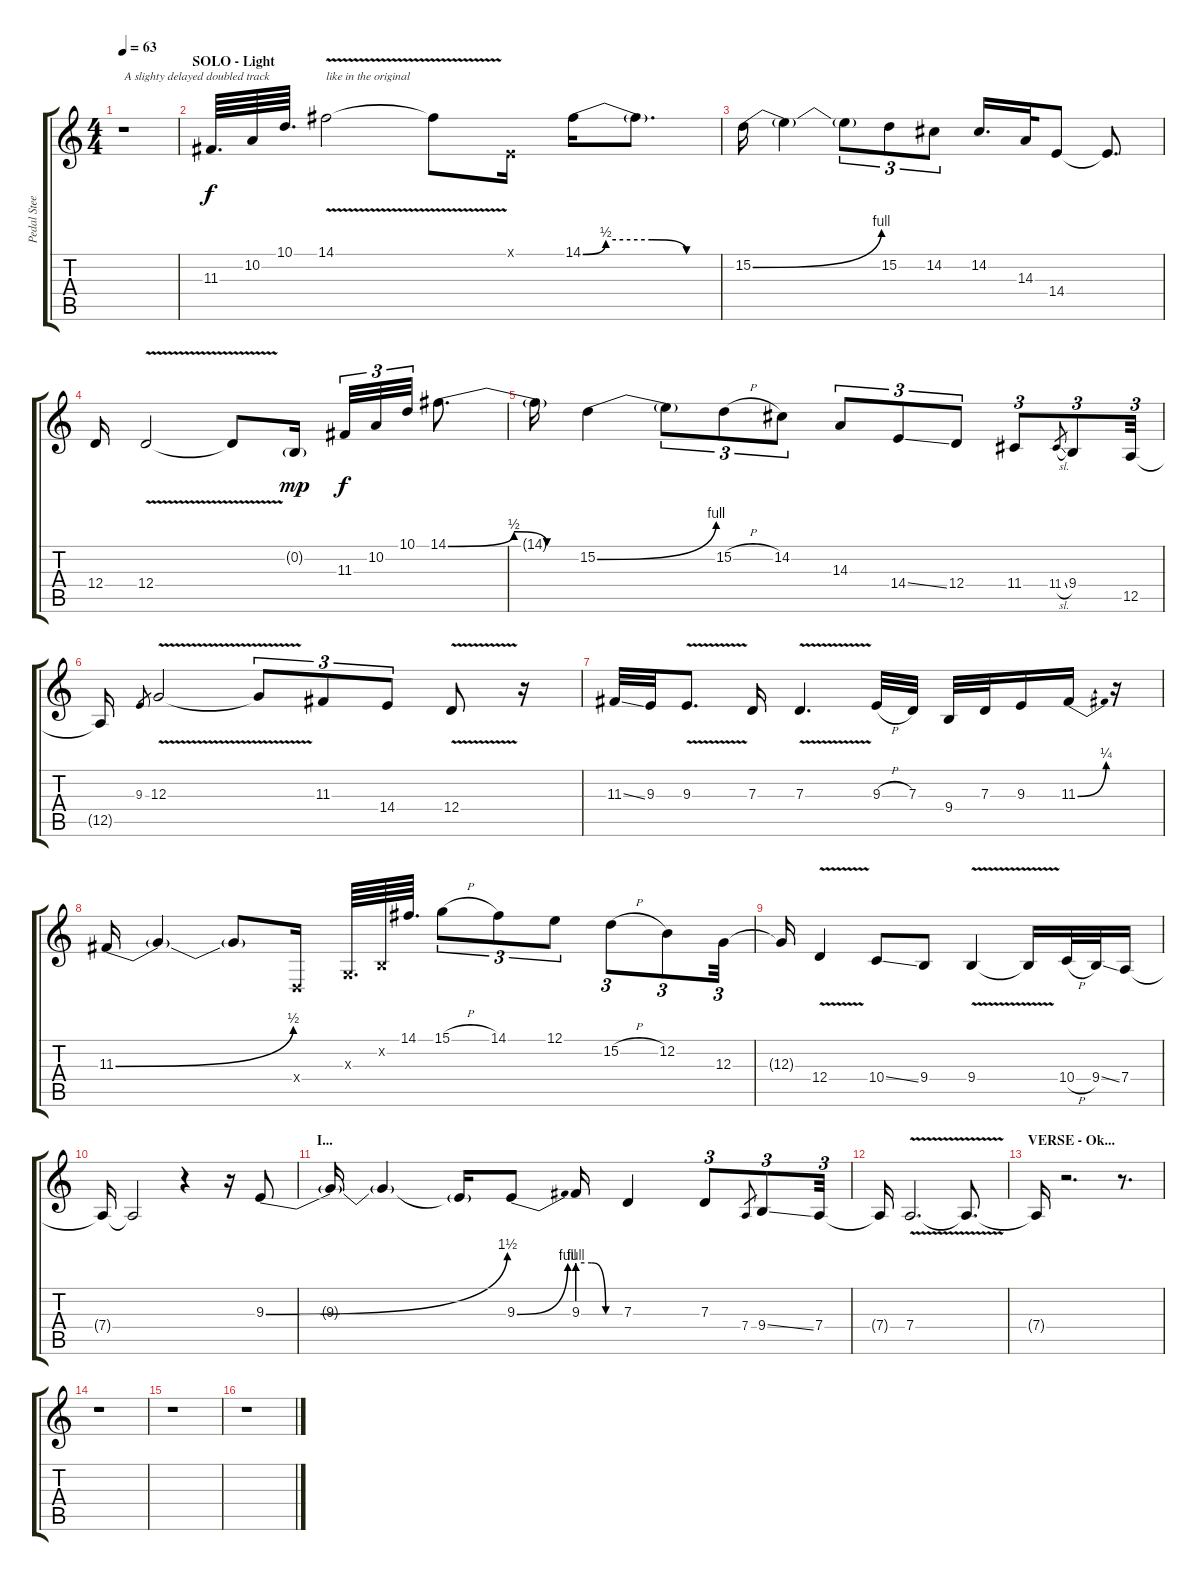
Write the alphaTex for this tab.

\track ("Pedal Steel / Solo double" "Pedal Stee") {instrument pad5bowed}
\staff {score tabs}
\tuning (E4 B3 G3 D3 A2 E2) {hide}
\ts (4 4)
\tempo 63
\clef g2
\ks c
r.1{txt "A slighty delayed doubled track" dy f} |
\section ("" "SOLO - Light")
11.3.64{d} 10.2.64 10.1.64{d} 14.1{v}.2{txt "like in the original"} 14.1{t}.8 0.1{x}.16 14.1{be (custom 0 0 10 2 30 2 45 0 60 0)}.16 14.1{t}.8{d} |
15.2{be (bend 0 0 60 4)}.16 15.2{t}.4 15.2{t}.8{tu (3 2)} 15.2.8{tu (3 2)} 14.2.8{tu (3 2)} 14.2.16{d} 14.3.32 14.4.8 14.4{t}.8{d} |
12.4.16 12.4{v}.2 12.4{t}.8 0.2{g}.16{dy mp} 11.3.32{tu (3 2) dy f} 10.2.32{tu (3 2)} 10.1.32{tu (3 2)} 14.1{be (custom 0 0 30 2 45 0 60 0)}.8{d} |
14.1{t}.16 15.2{be (bend 0 0 60 4)}.4 15.2{t}.8{tu (3 2)} 15.2{h}.8{tu (3 2)} 14.2.8{tu (3 2)} 14.3.8{tu (3 2)} 14.4{ss}.8{tu (3 2)} 12.4.8{tu (3 2)} 11.4.8{tu (3 2)} 11.4{sl}.8{gr} 9.4.8{tu (3 2)} 12.5.32{tu (3 2)} |
12.5{t}.16 9.3.8{gr} 12.3{v}.2 12.3{t}.8{tu (3 2)} 11.3.8{tu (3 2)} 14.4.8{tu (3 2)} 12.4{v}.8 r.16 |
11.3{ss}.32 9.3.32 9.3{v}.8{d} 7.3.16 7.3{v}.4{d} 9.3{h}.32 7.3.32 9.4.32 7.3.32 9.3.16 11.3{be (bend 0 0 60 1)}.16 r.16 |
11.3{be (bend 0 0 60 2)}.16 11.3{t}.4 11.3{t}.8 0.4{x}.16 0.3{x}.64{d} 0.2{x}.64 14.1.64{d} 15.1{h}.8{tu (3 2)} 14.1.8{tu (3 2)} 12.1.8{tu (3 2)} 15.2{h}.8{tu (3 2)} 12.2.8{tu (3 2)} 12.3.32{tu (3 2)} |
12.3{t}.16 12.4{v}.4 10.4{ss}.8 9.4.8 9.4{v}.4 9.4{t}.16 10.4{h}.32 9.4{ss}.32 7.4.16 |
7.4{t}.16 7.4{t}.2 r.4 r.16 9.3{be (bend 0 0 60 6)}.8 |
\section ("" "I...")
9.3{t}.16 9.3{t}.4 9.3{t}.16 9.3{be (bend 0 0 60 4)}.8 9.3{be (custom 0 4 20 4 40 0 60 0)}.16 7.3.4 7.3.8{tu (3 2)} 7.4.8{gr} 9.4{ss}.8{tu (3 2)} 7.4.32{tu (3 2)} |
7.4{t}.16 7.4{v}.2{d} 7.4{t}.8{d} |
\section ("" "VERSE - Ok...")
7.4{t}.16 r.2{d} r.8{d} |
r.1 |
r.1 |
r.1
